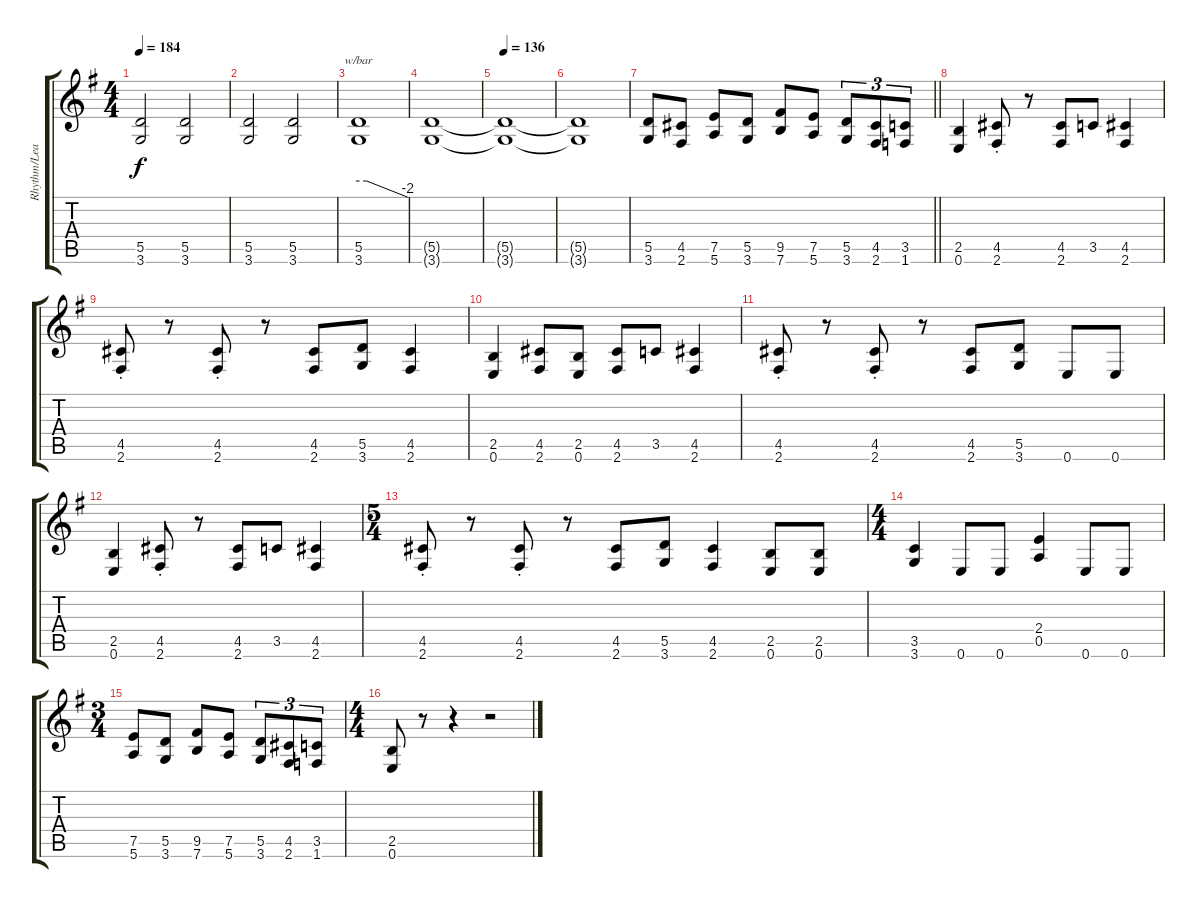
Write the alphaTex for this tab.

\track ("Rhythm/Lead" "Rhythm/Lea") {instrument overdrivenguitar}
\staff {score tabs}
\tuning (E4 B3 G3 D3 A2 E2) {hide}
\ts (4 4)
\tempo 184
\clef g2
\ks eminor
(5.5 3.6).2{dy f} (5.5 3.6).2 |
(5.5 3.6).2 (5.5 3.6).2 |
(5.5 3.6).1{tbe (custom default 0 0 10 0 60 -8)} |
(5.5{t} 3.6{t}).1 |
\tempo 136
(5.5{t} 3.6{t}).1 |
(5.5{t} 3.6{t}).1 |
\barLineRight lightlight
(5.5 3.6).8 (4.5 2.6).8 (7.5 5.6).8 (5.5 3.6).8 (9.5 7.6).8 (7.5 5.6).8 (5.5 3.6).8{tu (3 2)} (4.5 2.6).8{tu (3 2)} (3.5 1.6).8{tu (3 2)} |
(2.5 0.6).4 (4.5{st} 2.6{st}).8 r.8 (4.5 2.6).8 3.5.8 (4.5 2.6).4 |
(4.5{st} 2.6{st}).8 r.8 (4.5{st} 2.6{st}).8 r.8 (4.5 2.6).8 (5.5 3.6).8 (4.5 2.6).4 |
(2.5 0.6).4 (4.5 2.6).8 (2.5 0.6).8 (4.5 2.6).8 3.5.8 (4.5 2.6).4 |
(4.5{st} 2.6{st}).8 r.8 (4.5{st} 2.6{st}).8 r.8 (4.5 2.6).8 (5.5 3.6).8 0.6.8 0.6.8 |
(2.5 0.6).4 (4.5{st} 2.6{st}).8 r.8 (4.5 2.6).8 3.5.8 (4.5 2.6).4 |
\ts (5 4)
(4.5{st} 2.6{st}).8 r.8 (4.5{st} 2.6{st}).8 r.8 (4.5 2.6).8 (5.5 3.6).8 (4.5 2.6).4 (2.5 0.6).8 (2.5 0.6).8 |
\ts (4 4)
(3.5 3.6).4 0.6.8 0.6.8 (2.4 0.5).4 0.6.8 0.6.8 |
\ts (3 4)
(7.5 5.6).8 (5.5 3.6).8 (9.5 7.6).8 (7.5 5.6).8 (5.5 3.6).8{tu (3 2)} (4.5 2.6).8{tu (3 2)} (3.5 1.6).8{tu (3 2)} |
\ts (4 4)
(2.5 0.6).8 r.8 r.4 r.2
